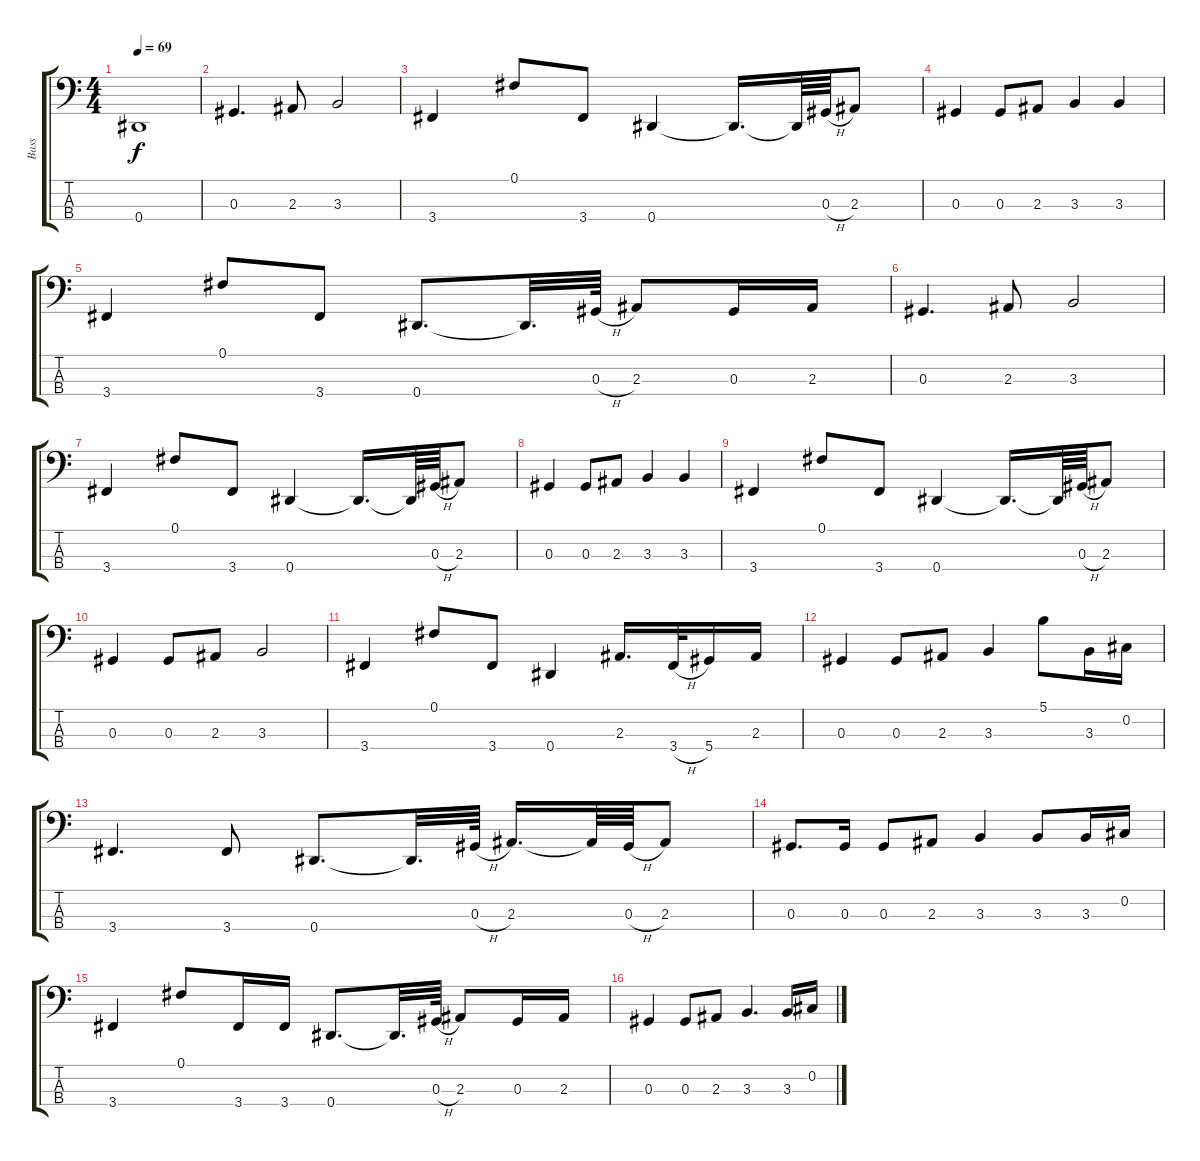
\track ("Bass" "Bass") {instrument electricbasspick}
\staff {score tabs}
\tuning (Gb2 Db2 Ab1 Eb1) {hide}
\ts (4 4)
\tempo 69
\clef f4
\ks c
0.4.1{dy f} |
0.3.4{d} 2.3.8 3.3.2 |
3.4.4 0.1.8 3.4.8 0.4.4 0.4{t}.16{d} 0.4{t}.64 0.3{h}.64 2.3.8 |
0.3.4 0.3.8 2.3.8 3.3.4 3.3.4 |
3.4.4 0.1.8 3.4.8 0.4.8{d} 0.4{t}.32{d} 0.3{h}.64 2.3.8 0.3.16 2.3.16 |
0.3.4{d} 2.3.8 3.3.2 |
3.4.4 0.1.8 3.4.8 0.4.4 0.4{t}.16{d} 0.4{t}.64 0.3{h}.64 2.3.8 |
0.3.4 0.3.8 2.3.8 3.3.4 3.3.4 |
3.4.4 0.1.8 3.4.8 0.4.4 0.4{t}.16{d} 0.4{t}.64 0.3{h}.64 2.3.8 |
0.3.4 0.3.8 2.3.8 3.3.2 |
3.4.4 0.1.8 3.4.8 0.4.4 2.3.16{d} 3.4{h}.32 5.4.16 2.3.16 |
0.3.4 0.3.8 2.3.8 3.3.4 5.1.8 3.3.16 0.2.16 |
3.4.4{d} 3.4.8 0.4.8{d} 0.4{t}.32{d} 0.3{h}.64 2.3.16{d} 2.3{t}.64 0.3{h}.64 2.3.8 |
0.3.8{d} 0.3.16 0.3.8 2.3.8 3.3.4 3.3.8 3.3.16 0.2.16 |
3.4.4 0.1.8 3.4.16 3.4.16 0.4.8{d} 0.4{t}.32{d} 0.3{h}.64 2.3.8 0.3.16 2.3.16 |
0.3.4 0.3.8 2.3.8 3.3.4{d} 3.3.16 0.2.16
